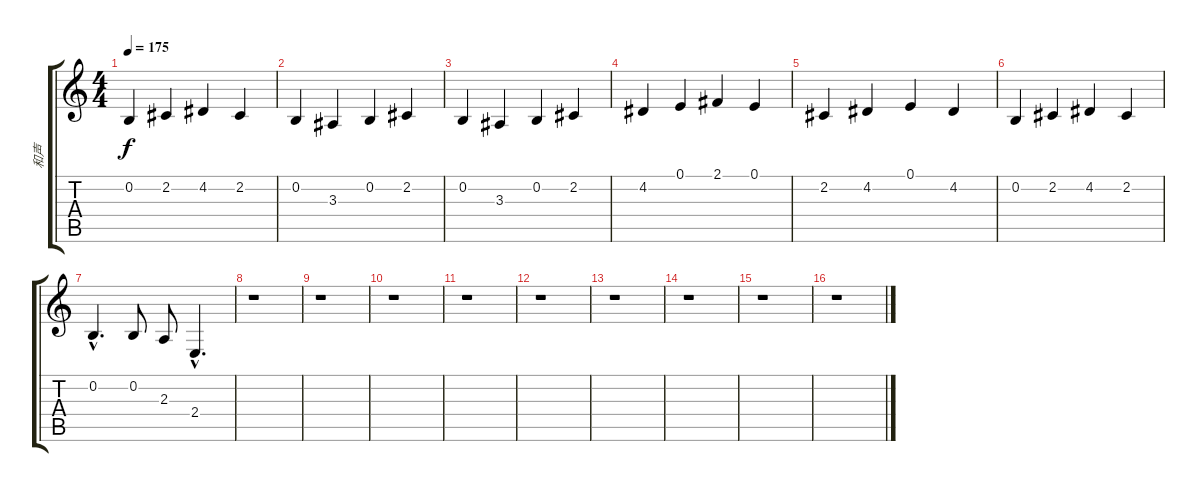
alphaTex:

\track ("和声" "和声") {instrument brasssection}
\staff {score tabs}
\tuning (E4 B3 G3 D3 A2 E2) {hide}
\ts (4 4)
\tempo 175
\clef g2
\ks c
0.2.4{dy f} 2.2.4 4.2.4 2.2.4 |
0.2.4 3.3.4 0.2.4 2.2.4 |
0.2.4 3.3.4 0.2.4 2.2.4 |
4.2.4 0.1.4 2.1.4 0.1.4 |
2.2.4 4.2.4 0.1.4 4.2.4 |
0.2.4 2.2.4 4.2.4 2.2.4 |
0.2{hac}.4{d} 0.2.8 2.3.8 2.4{hac}.4{d} |
r.1 |
r.1 |
r.1 |
r.1 |
r.1 |
r.1 |
r.1 |
r.1 |
r.1
